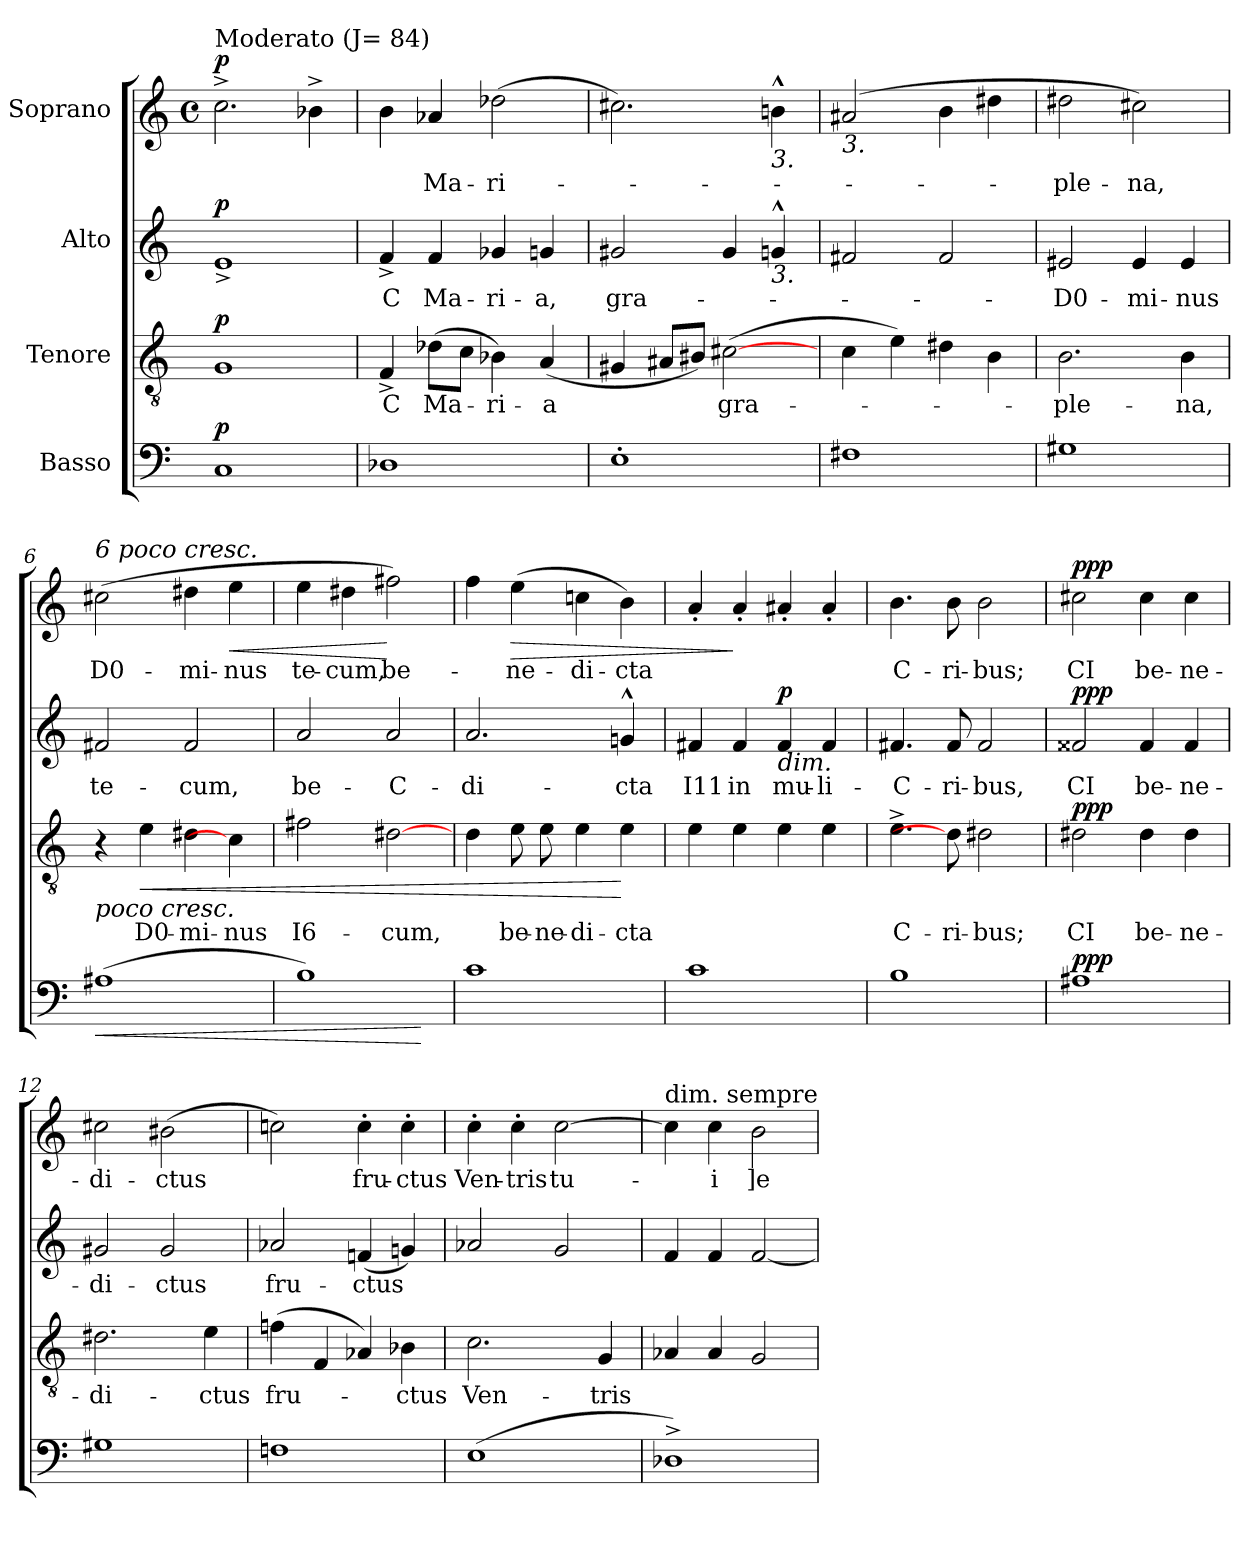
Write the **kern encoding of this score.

**kern	**dynam	**kern	**text	**dynam	**kern	**text	**dynam	**kern	**text	**dynam
*part4	*part4	*part3	*part3	*part3	*part2	*part2	*part2	*part1	*part1	*part1
*staff4	*staff4	*staff3	*staff3	*staff3	*staff2	*staff2	*staff2	*staff1	*staff1	*staff1
*I"Basso	*	*I"Tenore	*	*	*I"Alto	*	*	*I"Soprano	*	*
*clefF4	*	*clefGv2	*	*	*clefG2	*	*	*clefG2	*	*
*k[]	*	*k[]	*	*	*k[]	*	*	*k[]	*	*
*	*	*	*	*	*	*	*	*M4/4	*	*
*	*	*	*	*	*	*	*	*met(c)	*	*
=1	=1	=1	=1	=1	=1	=1	=1	=1	=1	=1
!	!	!	!	!	!	!	!	!LO:TX:a:t=Moderato (J= 84)	!	!
!	!LO:DY:a	!	!	!LO:DY:a	!	!	!LO:DY:a	!	!	!LO:DY:a
1C	p	1G	.	p	1e^	.	p	2.cc^\	.	p
.	.	.	.	.	.	.	.	4b-X^\	.	.
=2	=2	=2	=2	=2	=2	=2	=2	=2	=2	=2
!	!	!	!LO:LY:b	!	!	!LO:LY:b	!	!	!	!
1D-X	.	4F^/	C	.	4f^/	C	.	4b\	.	.
!	!	!	!LO:LY:b	!	!	!LO:LY:b	!	!	!LO:LY:b	!
.	.	(>8d-X\L	Ma-	.	4f/	Ma-	.	4a-X/	Ma-	.
.	.	8c\J	.	.	.	.	.	.	.	.
!	!	!	!LO:LY:b	!	!	!LO:LY:b	!	!	!LO:LY:b	!
.	.	4B-X\)	-ri-	.	4g-X/	-ri-	.	(>2dd-X\	-ri-	.
!	!	!	!LO:LY:b	!	!	!LO:LY:b	!	!	!	!
.	.	(4A/	-a	.	4gn/	-a,	.	.	.	.
=3	=3	=3	=3	=3	=3	=3	=3	=3	=3	=3
!	!	!	!	!	!	!LO:LY:b	!	!	!	!
1E'	.	4G#X/	.	.	2g#X/	gra-	.	2.cc#X\)	.	.
.	.	8A#X/L	.	.	.	.	.	.	.	.
.	.	8B#X/J)	.	.	.	.	.	.	.	.
!	!	!	!LO:LY:b	!	!	!	!	!	!	!
.	.	(>[2c#X\	gra-	.	4g#/	.	.	.	.	.
!	!	!	!	!	!	!	!	!LO:TX:b:i:t=3.	!	!
!	!	!	!	!	!LO:TX:b:i:t=3.	!	!	!	!	!
.	.	.	.	.	4gn^^/	.	.	4bn^^\	.	.
=4	=4	=4	=4	=4	=4	=4	=4	=4	=4	=4
!	!	!	!	!	!	!	!	!LO:TX:b:i:t=3.	!	!
1F#X	.	4c\	.	.	2f#X/	.	.	(>2a#X/	.	.
.	.	4e\)	.	.	.	.	.	.	.	.
.	.	4d#X\	.	.	2f#/	.	.	4b\	.	.
.	.	4B\	.	.	.	.	.	4dd#X\	.	.
=5	=5	=5	=5	=5	=5	=5	=5	=5	=5	=5
!	!	!	!LO:LY:b	!	!	!LO:LY:b	!	!	!LO:LY:b	!
1G#X	.	2.B\	-ple-	.	2e#X/	D0-	.	2dd#X\	-ple-	.
!	!	!	!	!	!	!LO:LY:b	!	!	!LO:LY:b	!
.	.	.	.	.	4e#/	-mi-	.	2cc#X\)	-na,	.
!	!	!	!LO:LY:b	!	!	!LO:LY:b	!	!	!	!
.	.	4B\	-na,	.	4e#/	-nus	.	.	.	.
!!LO:LB:g=z
=6	=6	=6	=6	=6	=6	=6	=6	=6	=6	=6
!	!	!	!	!	!	!	!	!LO:TX:a:i:t=6 poco cresc.	!	!
!	!	!LO:TX:b:i:t=poco cresc.	!	!	!	!	!	!	!	!
!	!LO:HP:b	!	!	!	!	!LO:LY:b	!	!	!LO:LY:b	!
(>1A#X	<	4r	.	.	2f#X/	te-	.	(>2cc#X\	D0-	.
!	!	!	!LO:LY:b	!LO:HP:b	!	!	!	!	!	!
.	.	4e\	D0-	<	.	.	.	.	.	.
!	!	!	!LO:LY:b	!	!	!LO:LY:b	!	!	!LO:LY:b	!
.	.	4d#X\	-mi-	.	2f#/	-cum,	.	4dd#X\	-mi-	.
!	!	!	!LO:LY:b	!	!	!	!	!	!LO:LY:b	!LO:HP:b
.	.	4c#\]	-nus	.	.	.	.	4ee\	-nus	<
=7	=7	=7	=7	=7	=7	=7	=7	=7	=7	=7
!	!	!	!LO:LY:b	!	!	!LO:LY:b	!	!	!LO:LY:b	!
1B)	.	2f#X\	I6-	.	2a/	be-	.	4ee\	te-	.
!	!	!	!	!	!	!	!	!	!LO:LY:b	!
.	.	.	.	.	.	.	.	4dd#X\	-cum,	.
!	!	!	!LO:LY:b	!	!	!LO:LY:b	!	!	!LO:LY:b	!
.	.	[2d#X\	-cum,	.	2a/	-C-	.	2ff#X\)	be-	[
.	[	.	.	.	.	.	.	.	.	.
=8	=8	=8	=8	=8	=8	=8	=8	=8	=8	=8
!	!	!	!	!	!	!LO:LY:b	!	!	!	!
1c	.	4d\	.	.	2.a/	-di-	.	4ff\	.	.
!	!	!	!LO:LY:b	!	!	!	!	!	!LO:LY:b	!LO:HP:b
.	.	8e\	be-	.	.	.	.	(>4ee\	-ne-	>
!	!	!	!LO:LY:b	!	!	!	!	!	!	!
.	.	8e\	-ne-	.	.	.	.	.	.	.
!	!	!	!LO:LY:b	!	!	!	!	!	!LO:LY:b	!
.	.	4e\	-di-	.	.	.	.	4ccn\	-di-	.
!	!	!	!LO:LY:b	!	!	!LO:LY:b	!	!	!LO:LY:b	!
.	.	4e\	-cta	[	4gn^^/	-cta	.	4b\)	-cta	.
=9	=9	=9	=9	=9	=9	=9	=9	=9	=9	=9
!	!	!	!	!	!	!LO:LY:b	!	!	!	!
1c	.	4e\	.	.	4f#X/	I11	.	4a'/	.	.
!	!	!	!	!	!	!LO:LY:b	!	!	!	!
.	.	4e\	.	.	4f#/	in	.	4a'/	.	]
!	!	!	!	!	!LO:TX:b:i:t=dim.	!	!	!	!	!
!	!	!	!	!	!	!LO:LY:b	!LO:DY:a	!	!	!
.	.	4e\	.	.	4f#/	mu-	p	4a#X'/	.	.
!	!	!	!	!	!	!LO:LY:b	!	!	!	!
.	.	4e\	.	.	4f#/	-li-	.	4a#'/	.	.
=10	=10	=10	=10	=10	=10	=10	=10	=10	=10	=10
!	!	!	!LO:LY:b	!	!	!LO:LY:b	!	!	!LO:LY:b	!
1B	.	4.e^\	-C-	.	4.f#X/	-C-	.	4.b\	-C-	.
!	!	!	!LO:LY:b	!	!	!LO:LY:b	!	!	!LO:LY:b	!
.	.	8d#\]	-ri-	.	8f#/	-ri-	.	8b\	-ri-	.
!	!	!	!LO:LY:b	!	!	!LO:LY:b	!	!	!LO:LY:b	!
.	.	2d#X\	-bus;	.	2f#/	-bus,	.	2b\	-bus;	.
!!LO:PB:g=z
=11	=11	=11	=11	=11	=11	=11	=11	=11	=11	=11
!	!LO:DY:a	!	!LO:LY:b	!LO:DY:a	!	!LO:LY:b	!LO:DY:a	!	!LO:LY:b	!LO:DY:a
1A#X	ppp	2d#X\	CI	ppp	2f##X/	CI	ppp	2cc#X\	CI	ppp
!	!	!	!LO:LY:b	!	!	!LO:LY:b	!	!	!LO:LY:b	!
.	.	4d#\	be-	.	4f##/	be-	.	4cc#\	be-	.
!	!	!	!LO:LY:b	!	!	!LO:LY:b	!	!	!LO:LY:b	!
.	.	4d#\	-ne-	.	4f##/	-ne-	.	4cc#\	-ne-	.
=12	=12	=12	=12	=12	=12	=12	=12	=12	=12	=12
!	!	!	!LO:LY:b	!	!	!LO:LY:b	!	!	!LO:LY:b	!
1G#X	.	2.d#X\	-di-	.	2g#X/	-di-	.	2cc#X\	-di-	.
!	!	!	!	!	!	!LO:LY:b	!	!	!LO:LY:b	!
.	.	.	.	.	2g#/	-ctus	.	(>2b#X\	-ctus	.
!	!	!	!LO:LY:b	!	!	!	!	!	!	!
.	.	4e\	-ctus	.	.	.	.	.	.	.
=13	=13	=13	=13	=13	=13	=13	=13	=13	=13	=13
!	!	!	!LO:LY:b	!	!	!LO:LY:b	!	!	!	!
1Fn	.	(>4fn\	fru-	.	2a-X/	fru-	.	2ccn\)	.	.
.	.	4F/	.	.	.	.	.	.	.	.
!	!	!	!	!	!	!LO:LY:b	!	!	!LO:LY:b	!
.	.	4A-X/)	.	.	(4fn/	-ctus	.	4cc'\	fru-	.
!	!	!	!LO:LY:b	!	!	!	!	!	!LO:LY:b	!
.	.	4B-X\	-ctus	.	4gn/)	.	.	4cc'\	-ctus	.
=14	=14	=14	=14	=14	=14	=14	=14	=14	=14	=14
!	!	!	!LO:LY:b	!	!	!	!	!	!LO:LY:b	!
(>1E	.	2.c\	Ven-	.	2a-X/	.	.	4cc'\	Ven-	.
!	!	!	!	!	!	!	!	!	!LO:LY:b	!
.	.	.	.	.	.	.	.	4cc'\	-tris	.
!	!	!	!	!	!	!	!	!	!LO:LY:b	!
.	.	.	.	.	2g/	.	.	[2cc\	tu-	.
!	!	!	!LO:LY:b	!	!	!	!	!	!	!
.	.	4G/	-tris	.	.	.	.	.	.	.
=15	=15	=15	=15	=15	=15	=15	=15	=15	=15	=15
!	!	!	!	!	!	!	!	!LO:TX:a:t=dim. sempre	!	!
1D-X^)	.	4A-X/	.	.	4f/	.	.	4cc\]	.	.
!	!	!	!	!	!	!	!	!	!LO:LY:b	!
.	.	4A-/	.	.	4f/	.	.	4cc\	-i	.
!	!	!	!	!	!	!	!	!	!LO:LY:b	!
.	.	2G/	.	.	[2f/	.	.	2b\	]e-	.
=	=	=	=	=	=	=	=	=	=	=
*-	*-	*-	*-	*-	*-	*-	*-	*-	*-	*-
